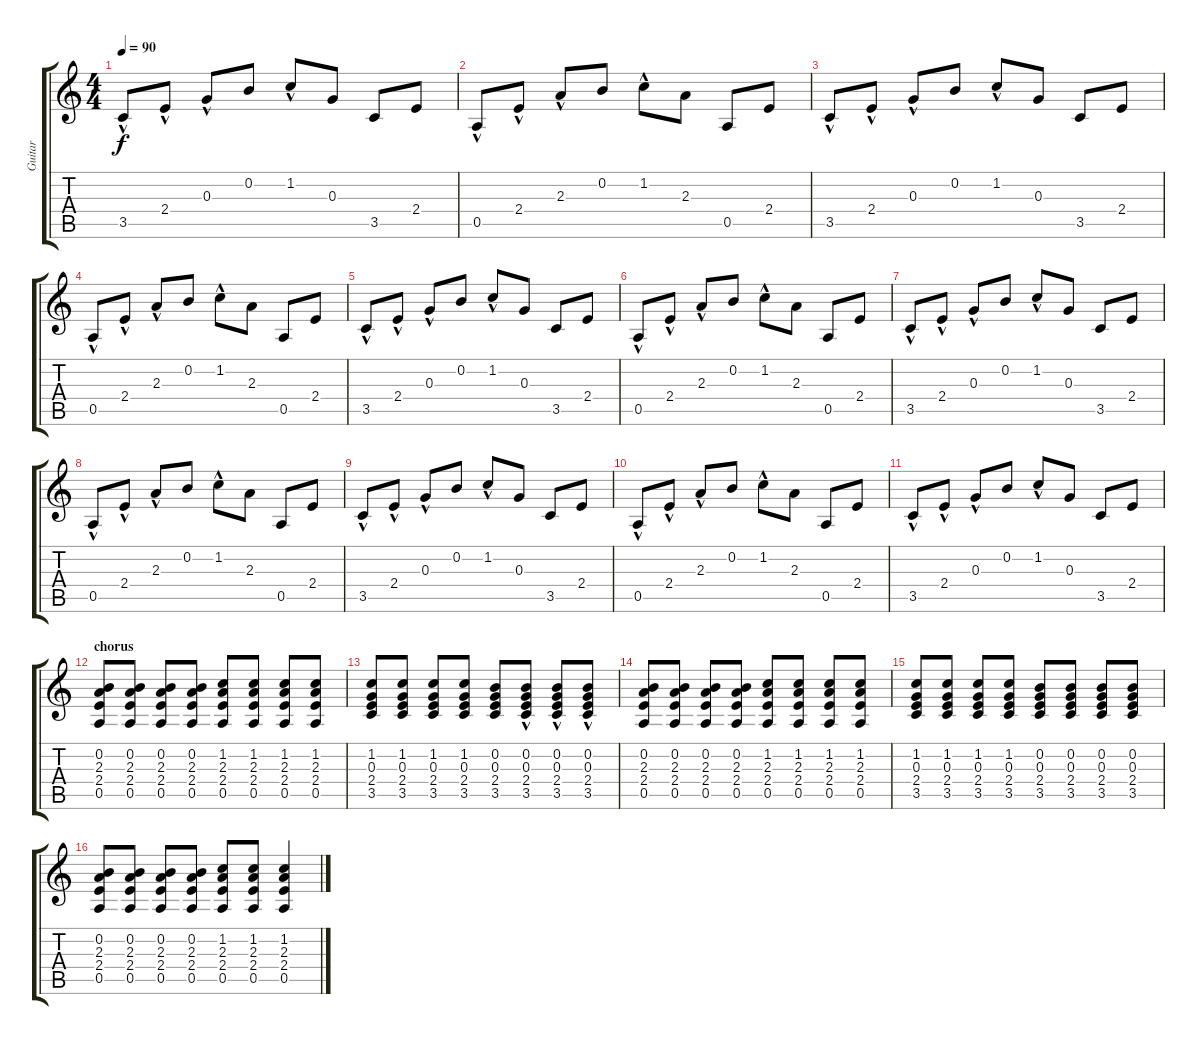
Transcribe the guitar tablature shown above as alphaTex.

\track ("Guitar" "Guitar") {instrument acousticguitarsteel}
\staff {score tabs}
\tuning (E4 B3 G3 D3 A2 E2) {hide}
\ts (4 4)
\tempo 90
\clef g2
\ks c
3.5{hac}.8{dy f} 2.4{hac}.8 0.3{hac}.8 0.2.8 1.2{hac}.8 0.3.8 3.5.8 2.4.8 |
0.5{hac}.8 2.4{hac}.8 2.3{hac}.8 0.2.8 1.2{hac}.8 2.3.8 0.5.8 2.4.8 |
3.5{hac}.8 2.4{hac}.8 0.3{hac}.8 0.2.8 1.2{hac}.8 0.3.8 3.5.8 2.4.8 |
0.5{hac}.8 2.4{hac}.8 2.3{hac}.8 0.2.8 1.2{hac}.8 2.3.8 0.5.8 2.4.8 |
3.5{hac}.8 2.4{hac}.8 0.3{hac}.8 0.2.8 1.2{hac}.8 0.3.8 3.5.8 2.4.8 |
0.5{hac}.8 2.4{hac}.8 2.3{hac}.8 0.2.8 1.2{hac}.8 2.3.8 0.5.8 2.4.8 |
3.5{hac}.8 2.4{hac}.8 0.3{hac}.8 0.2.8 1.2{hac}.8 0.3.8 3.5.8 2.4.8 |
0.5{hac}.8 2.4{hac}.8 2.3{hac}.8 0.2.8 1.2{hac}.8 2.3.8 0.5.8 2.4.8 |
3.5{hac}.8 2.4{hac}.8 0.3{hac}.8 0.2.8 1.2{hac}.8 0.3.8 3.5.8 2.4.8 |
0.5{hac}.8 2.4{hac}.8 2.3{hac}.8 0.2.8 1.2{hac}.8 2.3.8 0.5.8 2.4.8 |
3.5{hac}.8 2.4{hac}.8 0.3{hac}.8 0.2.8 1.2{hac}.8 0.3.8 3.5.8 2.4.8 |
\section ("" "chorus")
(0.2 2.3 2.4 0.5).8 (0.2 2.3 2.4 0.5).8 (0.2 2.3 2.4 0.5).8 (0.2 2.3 2.4 0.5).8 (1.2 2.3 2.4 0.5).8 (1.2 2.3 2.4 0.5).8 (1.2 2.3 2.4 0.5).8 (1.2 2.3 2.4 0.5).8 |
(1.2 0.3 2.4 3.5).8 (1.2 0.3 2.4 3.5).8 (1.2 0.3 2.4 3.5).8 (1.2 0.3 2.4 3.5).8 (0.2 0.3 2.4 3.5).8 (0.2 0.3 2.4{hac} 3.5).8 (0.2 0.3 2.4{hac} 3.5).8 (0.2 0.3 2.4{hac} 3.5).8 |
(0.2 2.3 2.4 0.5).8 (0.2 2.3 2.4 0.5).8 (0.2 2.3 2.4 0.5).8 (0.2 2.3 2.4 0.5).8 (1.2 2.3 2.4 0.5).8 (1.2 2.3 2.4 0.5).8 (1.2 2.3 2.4 0.5).8 (1.2 2.3 2.4 0.5).8 |
(1.2 0.3 2.4 3.5).8 (1.2 0.3 2.4 3.5).8 (1.2 0.3 2.4 3.5).8 (1.2 0.3 2.4 3.5).8 (0.2 0.3 2.4 3.5).8 (0.2 0.3 2.4 3.5).8 (0.2 0.3 2.4 3.5).8 (0.2 0.3 2.4 3.5).8 |
(0.2 2.3 2.4 0.5).8 (0.2 2.3 2.4 0.5).8 (0.2 2.3 2.4 0.5).8 (0.2 2.3 2.4 0.5).8 (1.2 2.3 2.4 0.5).8 (1.2 2.3 2.4 0.5).8 (1.2 2.3 2.4 0.5).4
